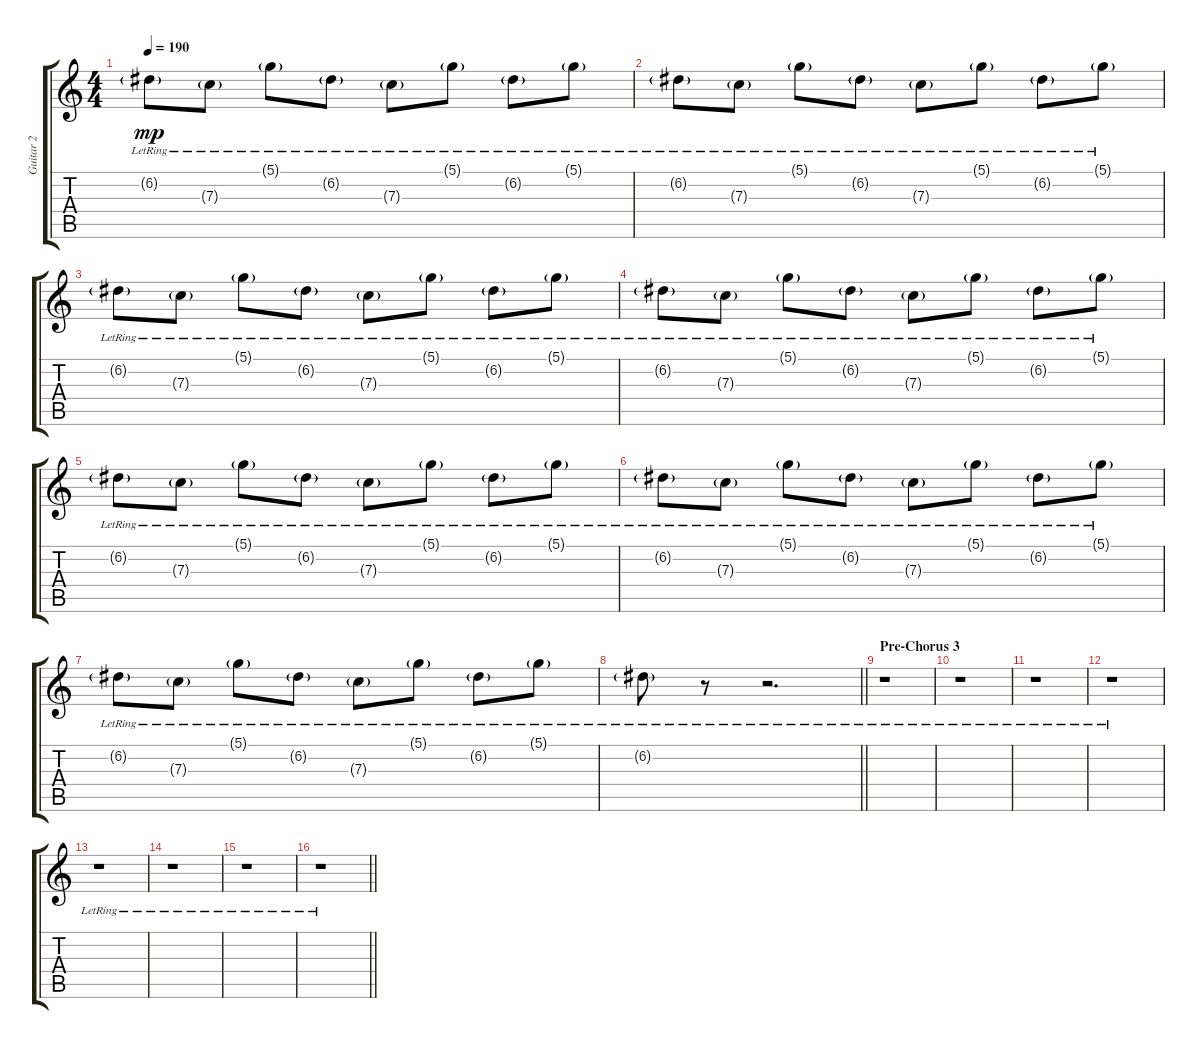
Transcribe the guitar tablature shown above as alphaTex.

\track ("Guitar 2" "Guitar 2") {instrument overdrivenguitar}
\staff {score tabs}
\tuning (D4 A3 F3 C3 G2 C2) {hide}
\ts (4 4)
\tempo 190
\clef g2
\ks c
6.2{g lr}.8{dy mp} 7.3{g lr}.8 5.1{g lr}.8 6.2{g lr}.8 7.3{g lr}.8 5.1{g lr}.8 6.2{g lr}.8 5.1{g lr}.8 |
6.2{g lr}.8 7.3{g lr}.8 5.1{g lr}.8 6.2{g lr}.8 7.3{g lr}.8 5.1{g lr}.8 6.2{g lr}.8 5.1{g lr}.8 |
6.2{g lr}.8 7.3{g lr}.8 5.1{g lr}.8 6.2{g lr}.8 7.3{g lr}.8 5.1{g lr}.8 6.2{g lr}.8 5.1{g lr}.8 |
6.2{g lr}.8 7.3{g lr}.8 5.1{g lr}.8 6.2{g lr}.8 7.3{g lr}.8 5.1{g lr}.8 6.2{g lr}.8 5.1{g lr}.8 |
6.2{g lr}.8 7.3{g lr}.8 5.1{g lr}.8 6.2{g lr}.8 7.3{g lr}.8 5.1{g lr}.8 6.2{g lr}.8 5.1{g lr}.8 |
6.2{g lr}.8 7.3{g lr}.8 5.1{g lr}.8 6.2{g lr}.8 7.3{g lr}.8 5.1{g lr}.8 6.2{g lr}.8 5.1{g lr}.8 |
6.2{g lr}.8 7.3{g lr}.8 5.1{g lr}.8 6.2{g lr}.8 7.3{g lr}.8 5.1{g lr}.8 6.2{g lr}.8 5.1{g lr}.8 |
\barLineRight lightlight
6.2{g lr}.8 r.8 r.2{d} |
\section ("" "Pre-Chorus 3")
r.1 |
r.1 |
r.1 |
r.1 |
r.1 |
r.1 |
r.1 |
\barLineRight lightlight
r.1
